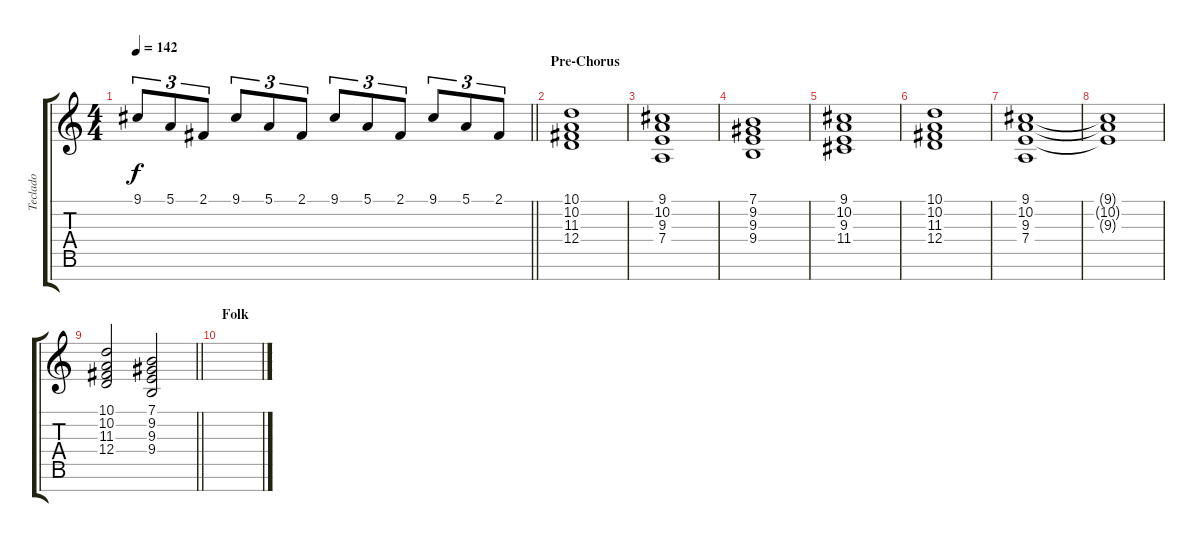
\track ("Teclado" "Teclado") {instrument lead6voice}
\staff {score tabs}
\tuning (E4 B3 G3 D3 A2 E2 B1) {hide}
\ts (4 4)
\tempo 142
\clef g2
\barLineRight lightlight
\ks c
9.1.8{tu (3 2) dy f} 5.1.8{tu (3 2)} 2.1.8{tu (3 2)} 9.1.8{tu (3 2)} 5.1.8{tu (3 2)} 2.1.8{tu (3 2)} 9.1.8{tu (3 2)} 5.1.8{tu (3 2)} 2.1.8{tu (3 2)} 9.1.8{tu (3 2)} 5.1.8{tu (3 2)} 2.1.8{tu (3 2)} |
\section ("" "Pre-Chorus")
(10.1 10.2 11.3 12.4).1{instrument lead6voice} |
(9.1 10.2 9.3 7.4).1 |
(7.1 9.2 9.3 9.4).1 |
(9.1 10.2 9.3 11.4).1 |
(10.1 10.2 11.3 12.4).1 |
(9.1 10.2 9.3 7.4).1 |
(9.1{t} 10.2{t} 9.3{t}).1 |
\barLineRight lightlight
(10.1 10.2 11.3 12.4).2 (7.1 9.2 9.3 9.4).2 |
\section ("" "Folk")
